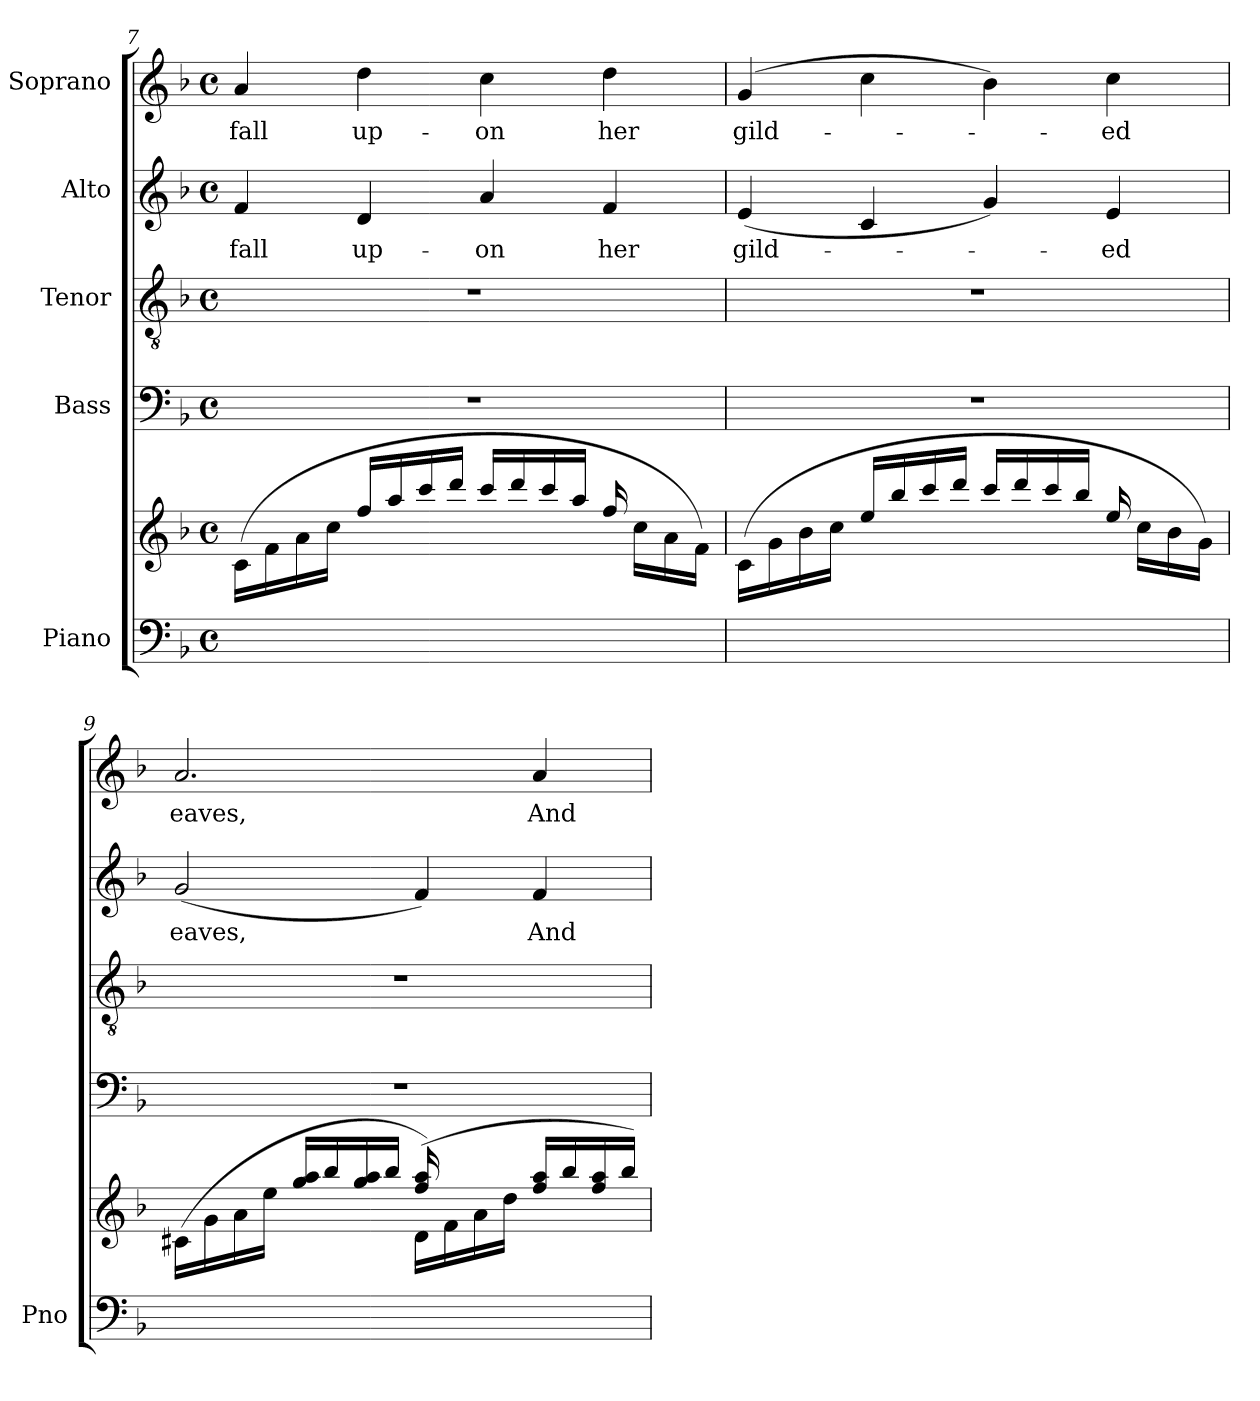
**kern	**kern	**kern	**kern	**kern	**text	**kern	**text
*part5	*part5	*part4	*part3	*part2	*part2	*part1	*part1
*staff6	*staff5	*staff4	*staff3	*staff2	*staff2	*staff1	*staff1
*I"Piano	*	*I"Bass	*I"Tenor	*I"Alto	*	*I"Soprano	*
*I'Pno	*	*	*	*	*	*	*
!!LO:PB:g=z
*clefF4	*clefG2	*clefF4	*clefGv2	*clefG2	*	*clefG2	*
*k[b-]	*k[b-]	*k[b-]	*k[b-]	*k[b-]	*	*k[b-]	*
*M4/4	*M4/4	*M4/4	*M4/4	*M4/4	*	*M4/4	*
*met(c)	*met(c)	*met(c)	*met(c)	*met(c)	*	*met(c)	*
=7	=7	=7	=7	=7	=7	=7	=7
!	!	!	!	!	!LO:LY:b	!	!LO:LY:b
1ryy	(16c\LL	1r	1r	4f/	fall	4a/	fall
.	16f\	.	.	.	.	.	.
.	16a\	.	.	.	.	.	.
.	16cc\JJ	.	.	.	.	.	.
!	!	!	!	!	!LO:LY:b	!	!LO:LY:b
.	16ff/LL	.	.	4d/	up-	4dd\	up-
.	16aa/	.	.	.	.	.	.
.	16ccc/	.	.	.	.	.	.
.	16ddd/JJ	.	.	.	.	.	.
!	!	!	!	!	!LO:LY:b	!	!LO:LY:b
.	16ccc/LL	.	.	4a/	-on	4cc\	-on
.	16ddd/	.	.	.	.	.	.
.	16ccc/	.	.	.	.	.	.
.	16aa/JJ	.	.	.	.	.	.
!	!	!	!	!	!LO:LY:b	!	!LO:LY:b
.	16ff/	.	.	4f/	her	4dd\	her
.	16cc\LL	.	.	.	.	.	.
.	16a\	.	.	.	.	.	.
.	16f\JJ)	.	.	.	.	.	.
=8	=8	=8	=8	=8	=8	=8	=8
!	!	!	!	!	!LO:LY:b	!	!LO:LY:b
1ryy	(16c\LL	1r	1r	(4e/	gild-	(4g/	gild-
.	16g\	.	.	.	.	.	.
.	16b-\	.	.	.	.	.	.
.	16cc\JJ	.	.	.	.	.	.
.	16ee/LL	.	.	4c/	.	4cc\	.
.	16bb-/	.	.	.	.	.	.
.	16ccc/	.	.	.	.	.	.
.	16ddd/JJ	.	.	.	.	.	.
.	16ccc/LL	.	.	4g/)	.	4b-\)	.
.	16ddd/	.	.	.	.	.	.
.	16ccc/	.	.	.	.	.	.
.	16bb-/JJ	.	.	.	.	.	.
!	!	!	!	!	!LO:LY:b	!	!LO:LY:b
.	16ee/	.	.	4e/	-ed	4cc\	-ed
.	16cc\LL	.	.	.	.	.	.
.	16b-\	.	.	.	.	.	.
.	16g\JJ)	.	.	.	.	.	.
!!LO:LB:g=z
=9	=9	=9	=9	=9	=9	=9	=9
*	*^	*	*	*	*	*	*
!	!	!	!	!	!	!LO:LY:b	!	!LO:LY:b
2ryy	(16c#X\LL	2ryy	1r	1r	(2g/	eaves,	2.a/	eaves,
.	16g\	.	.	.	.	.	.	.
.	16a\	.	.	.	.	.	.	.
.	16ee\JJ	.	.	.	.	.	.	.
.	16gg/ 16aa/LL	.	.	.	.	.	.	.
.	16bb-/	.	.	.	.	.	.	.
.	16gg/ 16aa/	.	.	.	.	.	.	.
.	16bb-/JJ	.	.	.	.	.	.	.
2ryy	16ff/ 16aa/)	(16d\LL	.	.	4f/)	.	.	.
.	16ryy	16f\	.	.	.	.	.	.
.	8ryy	16a\	.	.	.	.	.	.
.	.	16dd\JJ	.	.	.	.	.	.
!	!	!	!	!	!	!LO:LY:b	!	!LO:LY:b
.	4ryy	16ff/ 16aa/LL	.	.	4f/	And	4a/	And
.	.	16bb-/	.	.	.	.	.	.
.	.	16ff/ 16aa/	.	.	.	.	.	.
.	.	16bb-/JJ)	.	.	.	.	.	.
*	*v	*v	*	*	*	*	*	*
=	=	=	=	=	=	=	=
*-	*-	*-	*-	*-	*-	*-	*-
